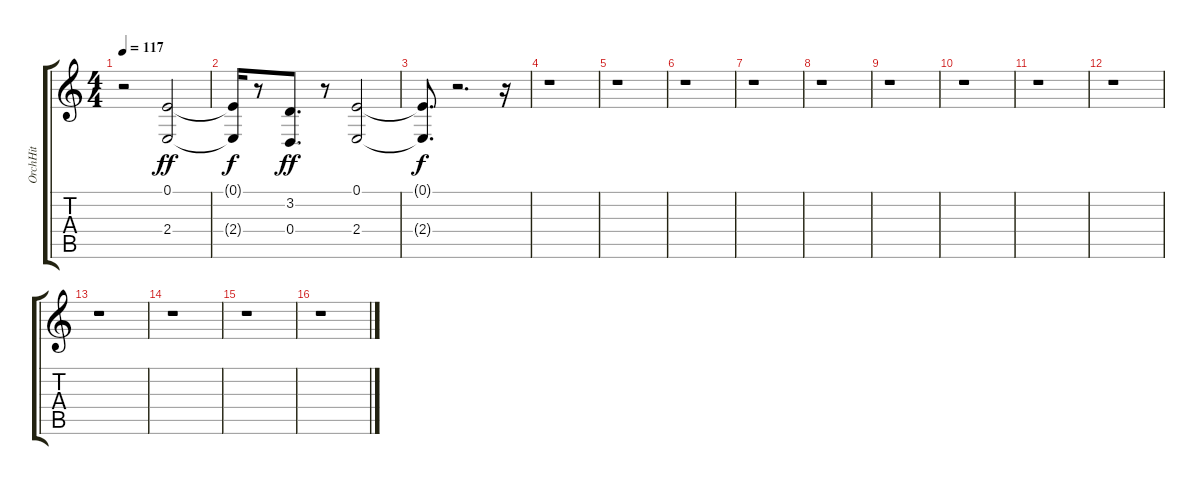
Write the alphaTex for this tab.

\track ("OrchHit" "OrchHit") {instrument orchestrahit}
\staff {score tabs}
\tuning (E4 B3 G3 D3 A2 E2) {hide}
\ts (4 4)
\tempo 117
\clef g2
\ks c
r.2{dy ff} (0.1 2.4).2 |
(0.1{t} 2.4{t}).16{dy f} r.8 (3.2 0.4).8{d dy ff} r.8 (0.1 2.4).2 |
(0.1{t} 2.4{t}).8{d dy f} r.2{d} r.16 |
r.1 |
r.1 |
r.1 |
r.1 |
r.1 |
r.1 |
r.1 |
r.1 |
r.1 |
r.1 |
r.1 |
r.1 |
r.1
